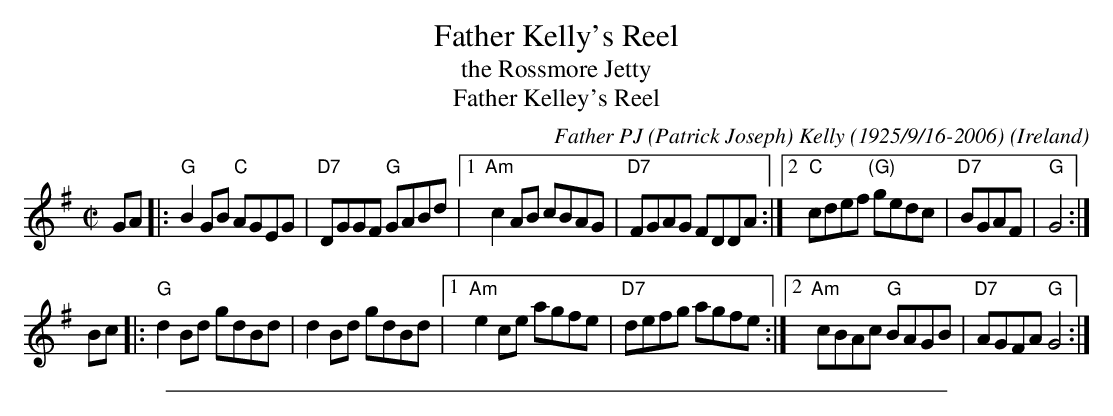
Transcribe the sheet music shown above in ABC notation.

X:1
T: Father Kelly's Reel
T: the Rossmore Jetty
T: Father Kelley's Reel
C: Father PJ (Patrick Joseph) Kelly (1925/9/16-2006)
O: Ireland
M: C|
L: 1/8
K: G
GA \
|: "G"B2GB "C"AGEG | "D7"DGGF "G"GABd |\
[1 "Am"c2AB cBAG | "D7"FGAG FDDA :|\
[2 "C"cdef "(G)"gedc | "D7"BGAF | "G"G4 :|
Bc \
|: "G"d2Bd gdBd | d2Bd gdBd |\
[1 "Am"e2ce agfe | "D7"defg agfe :|\
[2 "Am"cBAc "G"BAGB | "D7"AGFA "G"G4 :|
